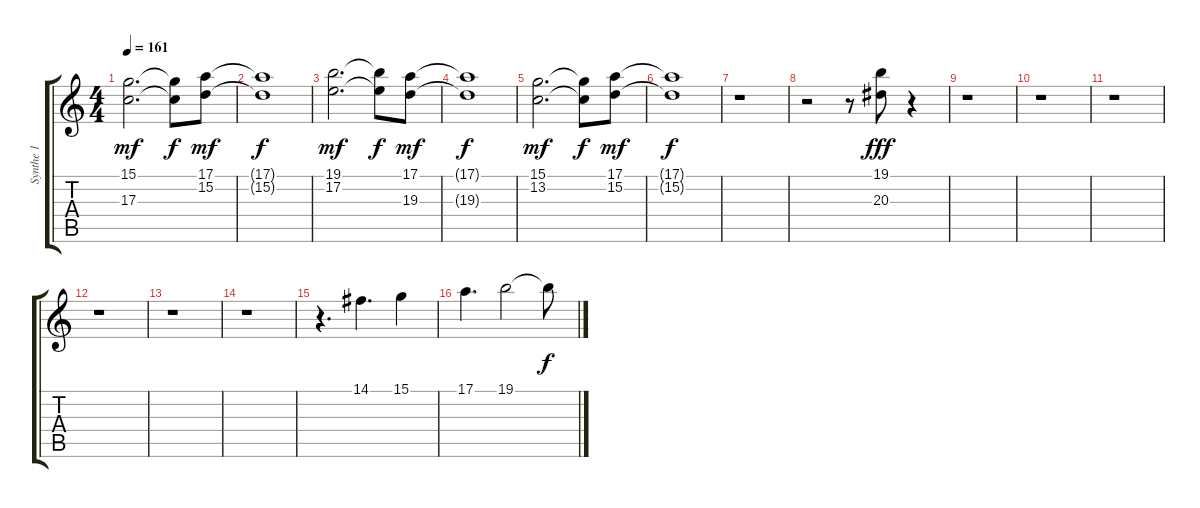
\track ("Synthe 1" "Synthe 1") {instrument fx5brightness}
\staff {score tabs}
\tuning (E4 B3 G3 D3 A2 E2) {hide}
\ts (4 4)
\tempo 161
\clef g2
\ks c
(15.1 17.3).2{d dy mf} (15.1{t} 17.3{t}).8{dy f} (17.1 15.2).8{dy mf} |
(17.1{t} 15.2{t}).1{dy f} |
(19.1 17.2).2{d dy mf} (19.1{t} 17.2{t}).8{dy f} (17.1 19.3).8{dy mf} |
(17.1{t} 19.3{t}).1{dy f} |
(15.1 13.2).2{d dy mf} (15.1{t} 13.2{t}).8{dy f} (17.1 15.2).8{dy mf} |
(17.1{t} 15.2{t}).1{dy f} |
r.1 |
r.2 r.8 (19.1 20.3).8{dy fff} r.4 |
r.1 |
r.1 |
r.1 |
r.1 |
r.1 |
r.1 |
r.4{d} 14.1.4{d} 15.1.4 |
17.1.4{d} 19.1.2 19.1{t}.8{dy f}
